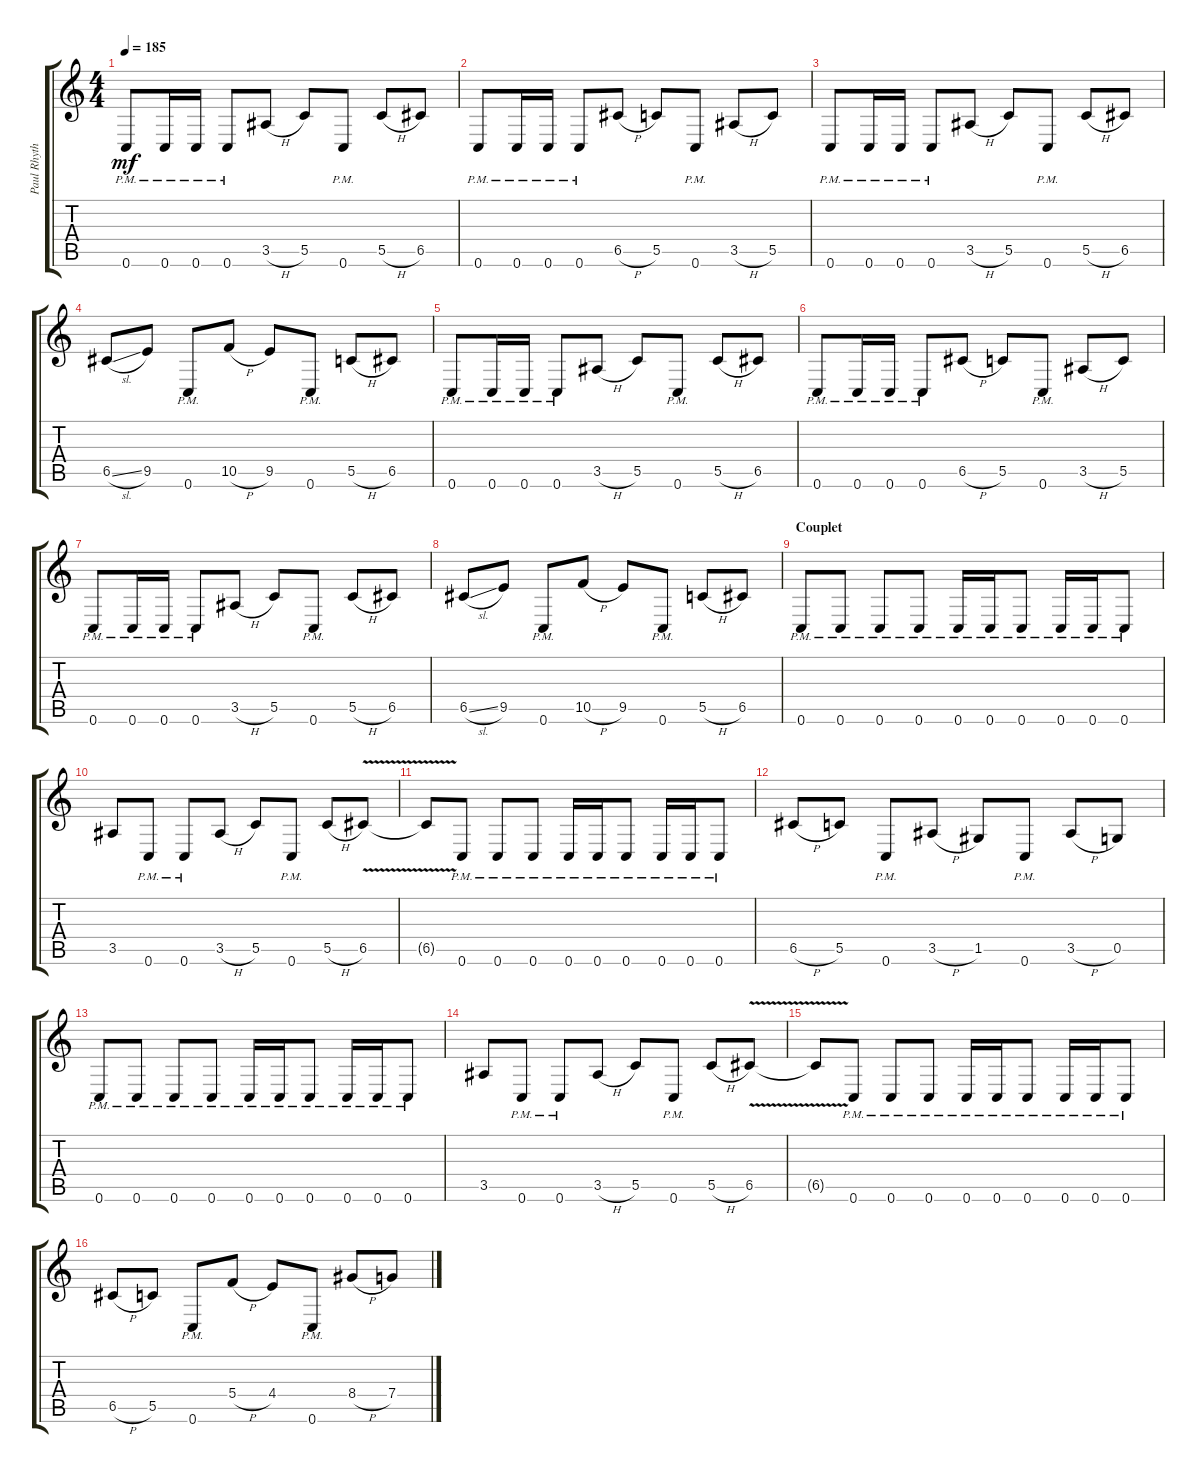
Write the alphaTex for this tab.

\track ("Paul Rhythm" "Paul Rhyth") {instrument distortionguitar}
\staff {score tabs}
\tuning (D4 A3 F3 C3 G2 C2) {hide}
\ts (4 4)
\tempo 185
\clef g2
\ks c
0.6{pm}.8{dy mf} 0.6{pm}.16 0.6{pm}.16 0.6{pm}.8 3.5{h}.8 5.5.8 0.6{pm}.8 5.5{h}.8 6.5.8 |
0.6{pm}.8 0.6{pm}.16 0.6{pm}.16 0.6{pm}.8 6.5{h}.8 5.5.8 0.6{pm}.8 3.5{h}.8 5.5.8 |
0.6{pm}.8 0.6{pm}.16 0.6{pm}.16 0.6{pm}.8 3.5{h}.8 5.5.8 0.6{pm}.8 5.5{h}.8 6.5.8 |
6.5{sl}.8 9.5.8 0.6{pm}.8 10.5{h}.8 9.5.8 0.6{pm}.8 5.5{h}.8 6.5.8 |
0.6{pm}.8 0.6{pm}.16 0.6{pm}.16 0.6{pm}.8 3.5{h}.8 5.5.8 0.6{pm}.8 5.5{h}.8 6.5.8 |
0.6{pm}.8 0.6{pm}.16 0.6{pm}.16 0.6{pm}.8 6.5{h}.8 5.5.8 0.6{pm}.8 3.5{h}.8 5.5.8 |
0.6{pm}.8 0.6{pm}.16 0.6{pm}.16 0.6{pm}.8 3.5{h}.8 5.5.8 0.6{pm}.8 5.5{h}.8 6.5.8 |
6.5{sl}.8 9.5.8 0.6{pm}.8 10.5{h}.8 9.5.8 0.6{pm}.8 5.5{h}.8 6.5.8 |
\section ("" "Couplet")
0.6{pm}.8 0.6{pm}.8 0.6{pm}.8 0.6{pm}.8 0.6{pm}.16 0.6{pm}.16 0.6{pm}.8 0.6{pm}.16 0.6{pm}.16 0.6{pm}.8 |
3.5.8 0.6{pm}.8 0.6{pm}.8 3.5{h}.8 5.5.8 0.6{pm}.8 5.5{h}.8 6.5{v}.8 |
6.5{v t}.8 0.6{pm}.8 0.6{pm}.8 0.6{pm}.8 0.6{pm}.16 0.6{pm}.16 0.6{pm}.8 0.6{pm}.16 0.6{pm}.16 0.6{pm}.8 |
6.5{h}.8 5.5.8 0.6{pm}.8 3.5{h}.8 1.5.8 0.6{pm}.8 3.5{h}.8 0.5.8 |
0.6{pm}.8 0.6{pm}.8 0.6{pm}.8 0.6{pm}.8 0.6{pm}.16 0.6{pm}.16 0.6{pm}.8 0.6{pm}.16 0.6{pm}.16 0.6{pm}.8 |
3.5.8 0.6{pm}.8 0.6{pm}.8 3.5{h}.8 5.5.8 0.6{pm}.8 5.5{h}.8 6.5{v}.8 |
6.5{v t}.8 0.6{pm}.8 0.6{pm}.8 0.6{pm}.8 0.6{pm}.16 0.6{pm}.16 0.6{pm}.8 0.6{pm}.16 0.6{pm}.16 0.6{pm}.8 |
6.5{h}.8 5.5.8 0.6{pm}.8 5.4{h}.8 4.4.8 0.6{pm}.8 8.4{h}.8 7.4.8
